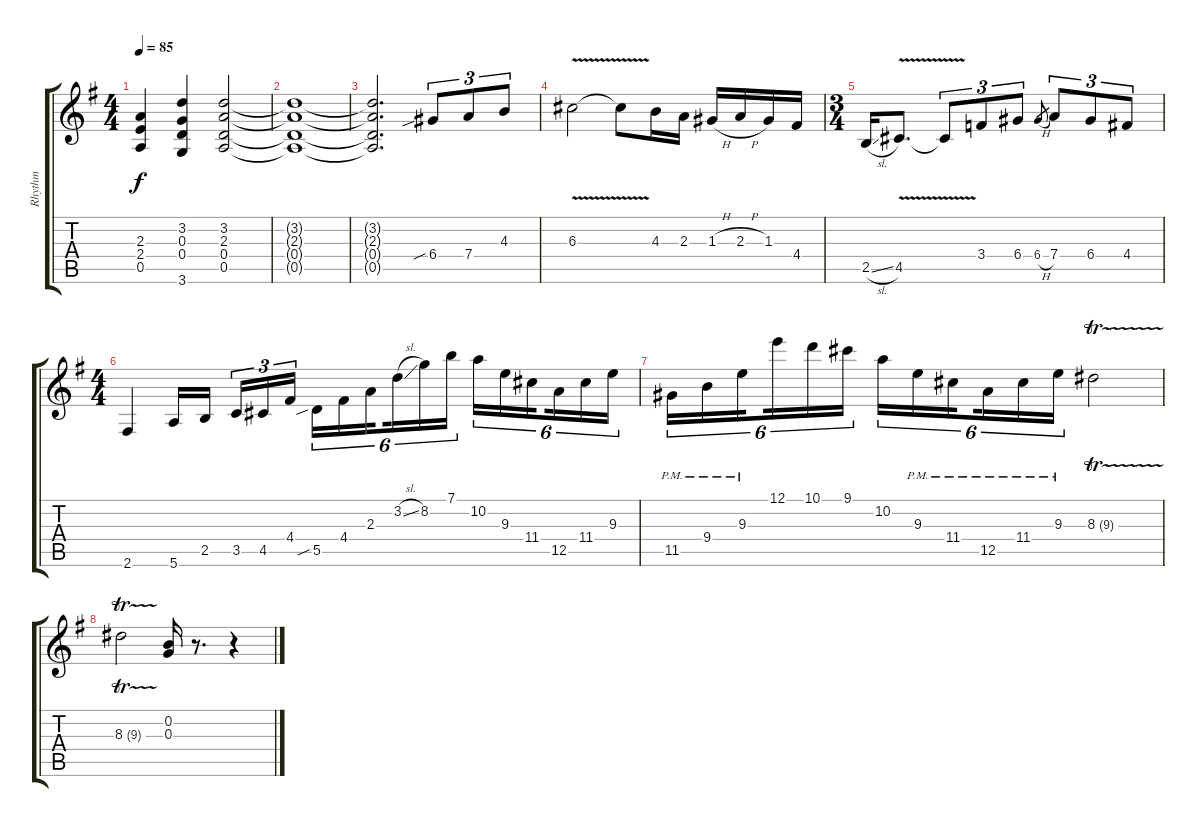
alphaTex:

\track ("Rhythm" "Rhythm") {instrument distortionguitar}
\staff {score tabs}
\tuning (E4 B3 G3 D3 A2 E2) {hide}
\ts (4 4)
\tempo 85
\clef g2
\ks g
(2.3 2.4 0.5).4{dy f} (3.2 0.3 0.4 3.6).4 (3.2 2.3 0.4 0.5).2 |
(3.2{t} 2.3{t} 0.4{t} 0.5{t}).1 |
(3.2{t} 2.3{t} 0.4{t} 0.5{t}).2{d} 6.4{sib}.8{tu (3 2)} 7.4.8{tu (3 2)} 4.3.8{tu (3 2)} |
6.3{v}.2 6.3{v t}.8 4.3.16 2.3.16 1.3{h}.16 2.3{h}.16 1.3.16 4.4.16 |
\ts (3 4)
2.5{sl}.16 4.5{v}.8{d} 4.5{v t}.8{tu (3 2)} 3.4.8{tu (3 2)} 6.4.8{tu (3 2)} 6.4{h}.8{gr} 7.4.8{tu (3 2)} 6.4.8{tu (3 2)} 4.4.8{tu (3 2)} |
\ts (4 4)
2.6.4 5.6.16 2.5.16{beam splitsecondary} 3.5.16{tu (3 2)} 4.5.16{tu (3 2)} 4.4.16{tu (3 2)} 5.5{sib}.16{tu (6 4)} 4.4.16{tu (6 4)} 2.3.16{tu (6 4) beam splitsecondary} 3.2{sl}.16{tu (6 4)} 8.2.16{tu (6 4)} 7.1.16{tu (6 4)} 10.2.16{tu (6 4)} 9.3.16{tu (6 4)} 11.4.16{tu (6 4) beam splitsecondary} 12.5.16{tu (6 4)} 11.4.16{tu (6 4)} 9.3.16{tu (6 4)} |
11.5{pm}.16{tu (6 4)} 9.4{pm}.16{tu (6 4)} 9.3{pm}.16{tu (6 4) beam splitsecondary} 12.1.16{tu (6 4)} 10.1.16{tu (6 4)} 9.1.16{tu (6 4)} 10.2.16{tu (6 4)} 9.3{pm}.16{tu (6 4)} 11.4{pm}.16{tu (6 4) beam splitsecondary} 12.5{pm}.16{tu (6 4)} 11.4{pm}.16{tu (6 4)} 9.3{pm}.16{tu (6 4)} 8.3{tr (9 32)}.2 |
8.3{tr (9 32)}.2 (0.2 0.3).16 r.8{d} r.4
